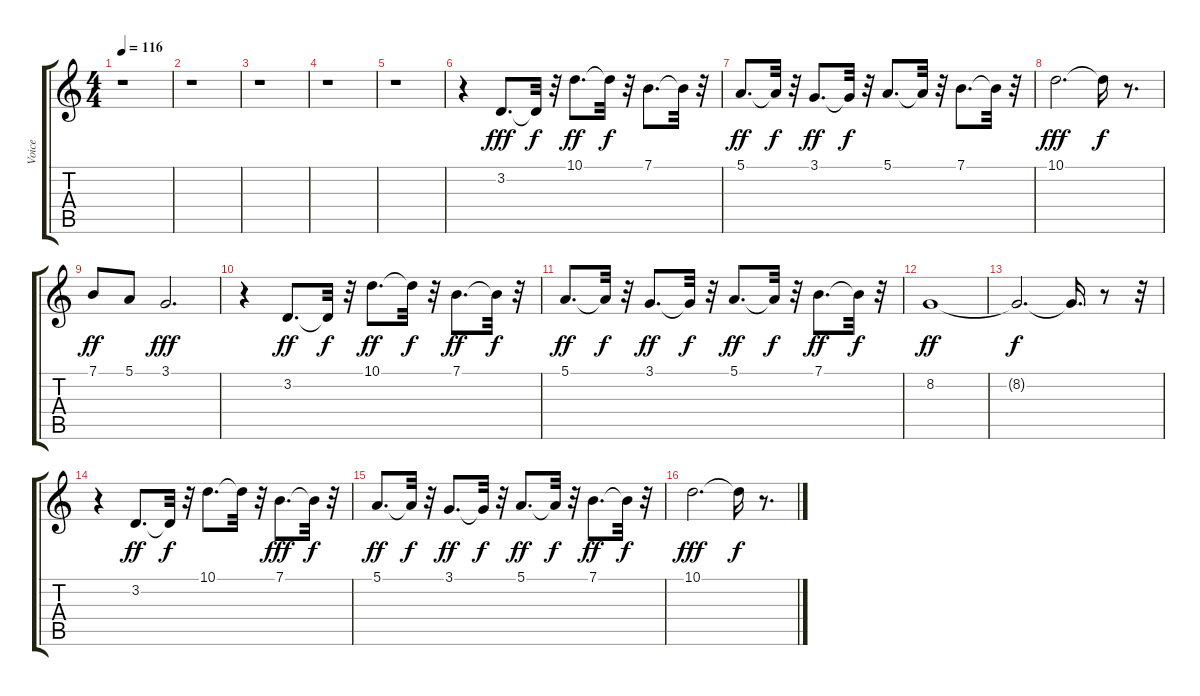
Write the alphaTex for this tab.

\track ("Voice" "Voice") {instrument oboe}
\staff {score tabs}
\tuning (E4 B3 G3 D3 A2 E2) {hide}
\ts (4 4)
\tempo 116
\clef g2
\ks c
r.1{dy f} |
r.1 |
r.1 |
r.1 |
r.1 |
r.4 3.2.8{d dy fff} 3.2{t}.32{dy f} r.32 10.1.8{d dy ff} 10.1{t}.32{dy f} r.32 7.1.8{d} 7.1{t}.32 r.32 |
5.1.8{d dy ff} 5.1{t}.32{dy f} r.32 3.1.8{d dy ff} 3.1{t}.32{dy f} r.32 5.1.8{d} 5.1{t}.32 r.32 7.1.8{d} 7.1{t}.32 r.32 |
10.1.2{d dy fff} 10.1{t}.16{dy f} r.8{d} |
7.1.8{dy ff} 5.1.8 3.1.2{d dy fff} |
r.4 3.2.8{d dy ff} 3.2{t}.32{dy f} r.32 10.1.8{d dy ff} 10.1{t}.32{dy f} r.32 7.1.8{d dy ff} 7.1{t}.32{dy f} r.32 |
5.1.8{d dy ff} 5.1{t}.32{dy f} r.32 3.1.8{d dy ff} 3.1{t}.32{dy f} r.32 5.1.8{d dy ff} 5.1{t}.32{dy f} r.32 7.1.8{d dy ff} 7.1{t}.32{dy f} r.32 |
8.2.1{dy ff} |
8.2{t}.2{d dy f} 8.2{t}.16{d} r.8 r.32 |
r.4 3.2.8{d dy ff} 3.2{t}.32{dy f} r.32 10.1.8{d} 10.1{t}.32 r.32 7.1.8{d dy fff} 7.1{t}.32{dy f} r.32 |
5.1.8{d dy ff volume 14} 5.1{t}.32{dy f} r.32 3.1.8{d dy ff volume 13} 3.1{t}.32{dy f} r.32 5.1.8{d dy ff volume 12} 5.1{t}.32{dy f} r.32 7.1.8{d dy ff volume 12} 7.1{t}.32{dy f} r.32 |
10.1.2{d dy fff volume 12} 10.1{t}.16{dy f} r.8{d}
